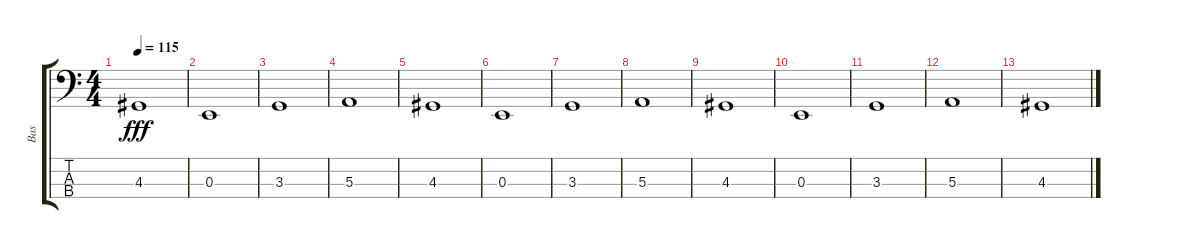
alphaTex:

\track ("Bas" "Bas") {instrument electricbassfinger}
\staff {score tabs}
\tuning (D2 A1 E1 B0) {hide}
\ts (4 4)
\tempo 115
\clef f4
\ks c
4.3.1{dy fff} |
0.3.1 |
3.3.1 |
5.3.1 |
4.3.1 |
0.3.1 |
3.3.1 |
5.3.1 |
4.3.1 |
0.3.1 |
3.3.1 |
5.3.1 |
4.3.1
